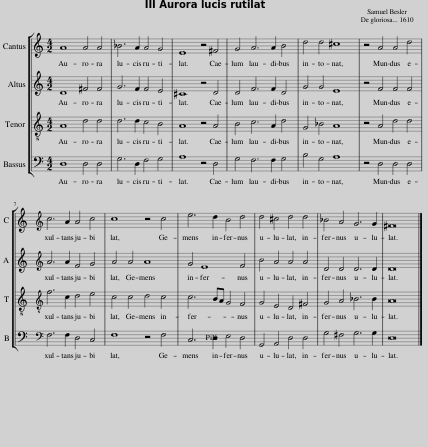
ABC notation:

X:1
%%score [ 1 2 3 4 ]
L:1/8
M:4/2
I:linebreak $
K:C
V:1 treble
V:2 treble
V:3 treble-8
V:4 bass
V:1
 A8 A4 A4 | _B6 A2 A4 G4 | E8 z4 ^F4 | G4 A6 A2 B4 | d4 d4 ^c8 | %5
 z4 A4 A4 d4 |$[K:treble] c6 A2 A4 c4 | c8 z4 c4 | e6 d2 B4 d4 | d4 ^c4 d4 d4 | %10
 _B4 A4 G6 G2 | ^F16 |] %12
V:2
 D8 ^F4 F4 | G6 F2 F4 E4 | ^C8 z4 D4 | D4 F6 F2 D4 | G4 G4 E8 | %5
 z4 F4 F4 F4 |$[K:treble] A6 A2 F4 G4 | A4 A4 A8 | G4 E8 F4 | B4 A4 A4 A4 | %10
 D4 D4 D6 D2 | D16 |] %12
V:3
 A8 d4 d4 | d6 d2 c4 B4 | A8 z4 A4 | B4 c6 A2 d4 | G4 _B4 A8 | %5
 z4 A4 d4 d4 |$[K:treble-8] f6 c2 d4 e4 | c4 c4 d4 c4 | c6 BA G4 F4 | G4 E4 D4 ^F4 | %10
 G4 A4 _B6 B2 | A16 |] %12
V:4
 D,8 D,4 D,4 | G,6 D,2 F,4 G,4 | A,8 z4 D,4 | G,4 F,6 F,2 G,4 | B,4 G,4 A,8 | %5
 z4 D,4 D,4 D,4 |$[K:bass] F,6 F,2 D,4 C,4 | F,8 z4 F,4 | C,6 D,2 E,4 D,4 | G,,4 A,,4 D,4 D,4 | %10
 G,4 ^F,4 G,6 G,2 | D,16 |] %12
